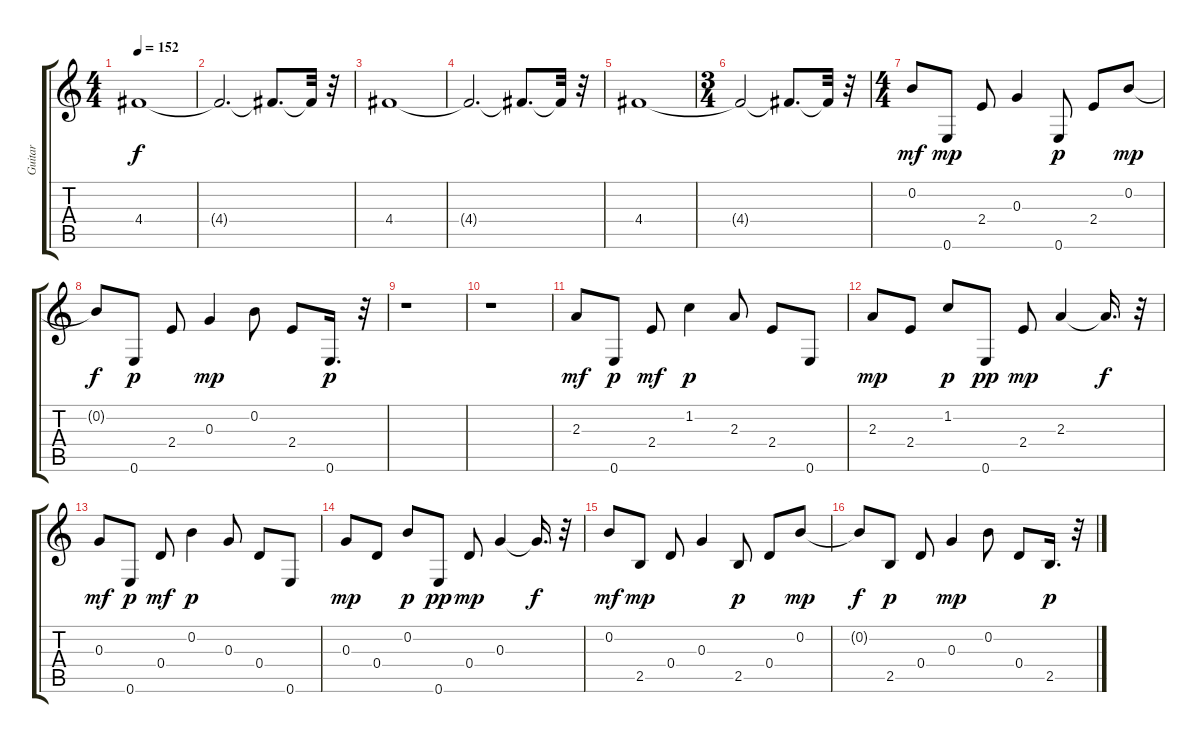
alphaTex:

\track ("Guitar  " "Guitar  ") {instrument electricguitarmuted}
\staff {score tabs}
\tuning (E4 B3 G3 D3 A2 E2) {hide}
\ts (4 4)
\tempo 152
\clef g2
\ks c
4.4.1{dy f} |
4.4{t}.2{d} 4.4{t}.8{d} 4.4{t}.32 r.32 |
4.4.1 |
4.4{t}.2{d} 4.4{t}.8{d} 4.4{t}.32 r.32 |
4.4.1 |
\ts (3 4)
4.4{t}.2 4.4{t}.8{d} 4.4{t}.32 r.32 |
\ts (4 4)
0.2.8{dy mf} 0.6.8{dy mp} 2.4.8 0.3.4 0.6.8{dy p} 2.4.8 0.2.8{dy mp} |
0.2{t}.8{dy f} 0.6.8{dy p} 2.4.8 0.3.4{dy mp} 0.2.8 2.4.8 0.6.16{d dy p} r.32 |
r.1 |
r.1 |
2.3.8{dy mf} 0.6.8{dy p} 2.4.8{dy mf} 1.2.4{dy p} 2.3.8 2.4.8 0.6.8 |
2.3.8{dy mp} 2.4.8 1.2.8{dy p} 0.6.8{dy pp} 2.4.8{dy mp} 2.3.4 2.3{t}.16{d dy f} r.32 |
0.3.8{dy mf} 0.6.8{dy p} 0.4.8{dy mf} 0.2.4{dy p} 0.3.8 0.4.8 0.6.8 |
0.3.8{dy mp} 0.4.8 0.2.8{dy p} 0.6.8{dy pp} 0.4.8{dy mp} 0.3.4 0.3{t}.16{d dy f} r.32 |
0.2.8{dy mf} 2.5.8{dy mp} 0.4.8 0.3.4 2.5.8{dy p} 0.4.8 0.2.8{dy mp} |
0.2{t}.8{dy f} 2.5.8{dy p} 0.4.8 0.3.4{dy mp} 0.2.8 0.4.8 2.5.16{d dy p} r.32
